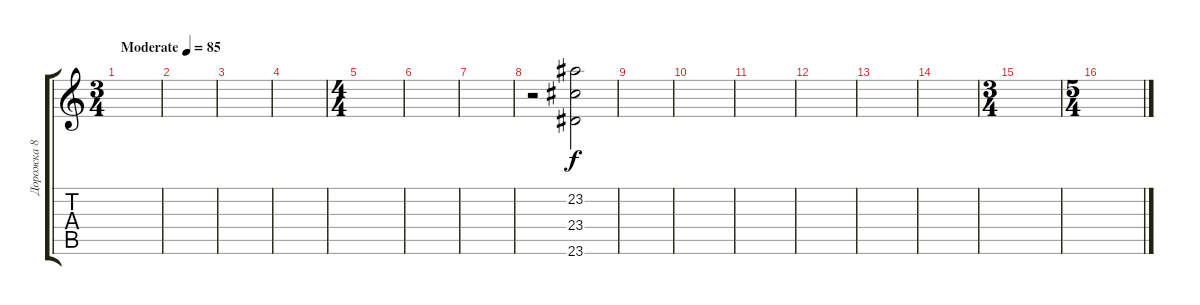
\track ("Дорожка 8" "Дорожка 8") {instrument reversecymbal}
\staff {score tabs}
\tuning (E4 B3 G3 D3 A2 E2) {hide}
\ts (3 4)
\tempo (85 "Moderate")
\clef g2
\ks c
|
|
|
|
\ts (4 4)
|
|
|
r.2 (23.2 23.4 23.6).2 |
|
|
|
|
|
|
\ts (3 4)
|
\ts (5 4)
